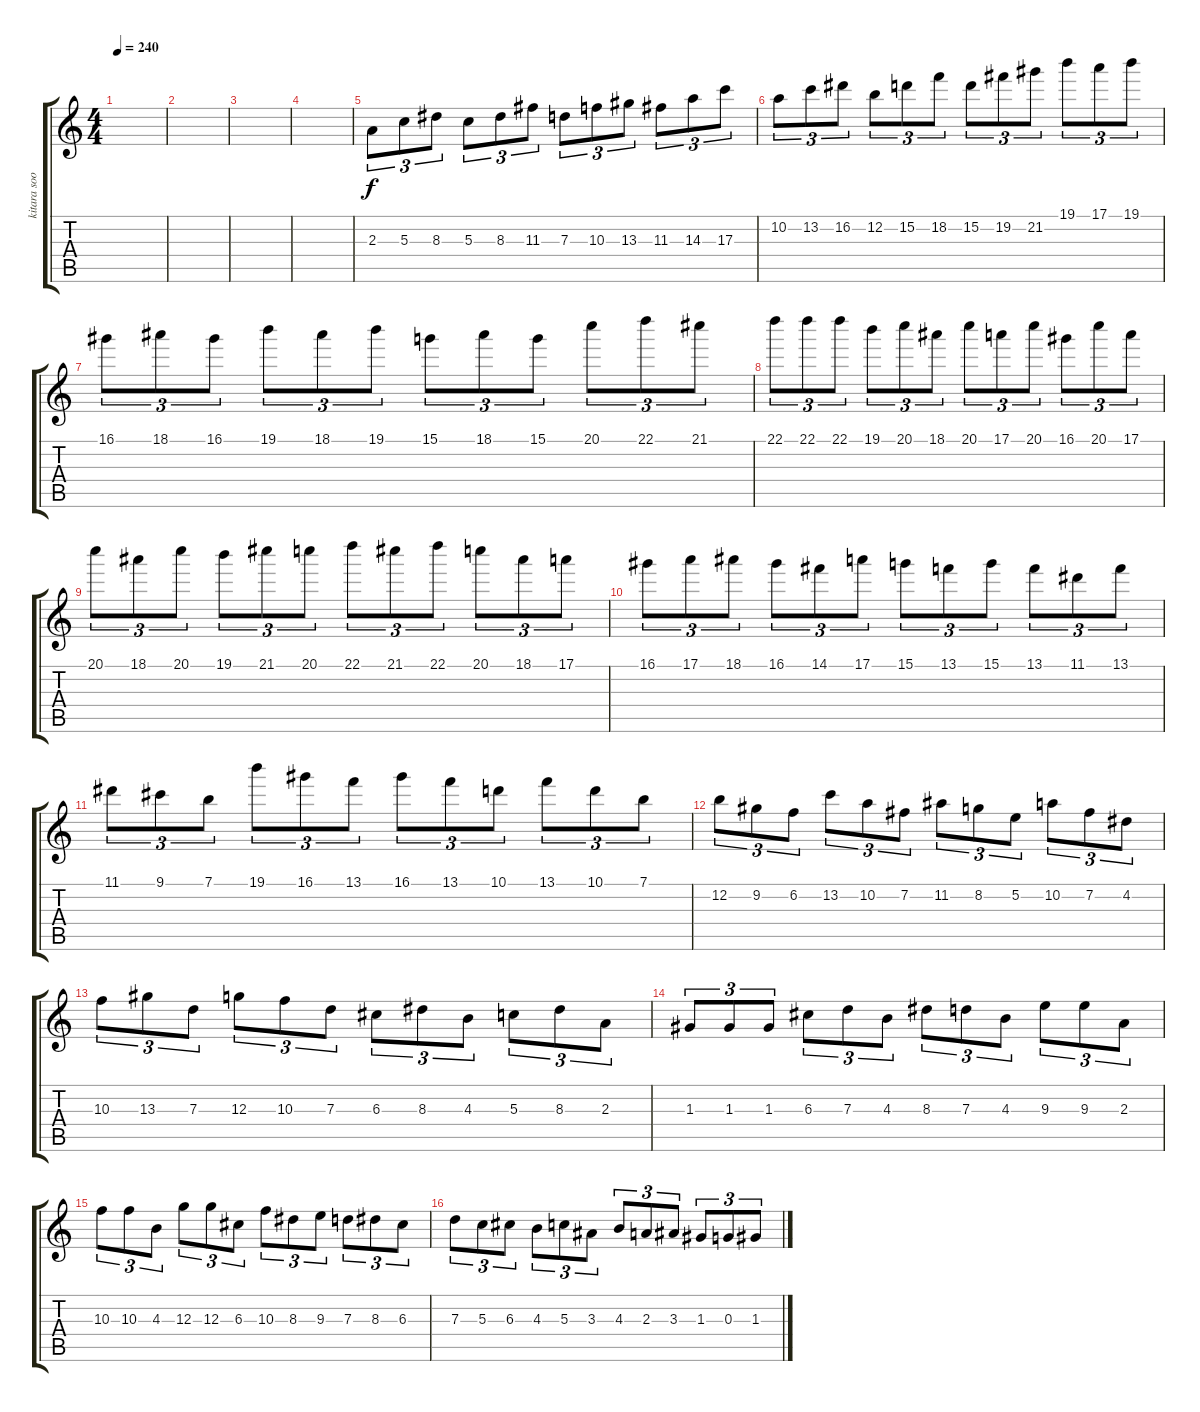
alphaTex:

\track ("kitara soolo" "kitara soo") {instrument overdrivenguitar}
\staff {score tabs}
\tuning (E4 B3 G3 D3 A2 E2) {hide}
\ts (4 4)
\tempo 240
\clef g2
\ks c
|
|
|
|
2.3.8{tu (3 2)} 5.3.8{tu (3 2)} 8.3.8{tu (3 2)} 5.3.8{tu (3 2)} 8.3.8{tu (3 2)} 11.3.8{tu (3 2)} 7.3.8{tu (3 2)} 10.3.8{tu (3 2)} 13.3.8{tu (3 2)} 11.3.8{tu (3 2)} 14.3.8{tu (3 2)} 17.3.8{tu (3 2)} |
10.2.8{tu (3 2)} 13.2.8{tu (3 2)} 16.2.8{tu (3 2)} 12.2.8{tu (3 2)} 15.2.8{tu (3 2)} 18.2.8{tu (3 2)} 15.2.8{tu (3 2)} 19.2.8{tu (3 2)} 21.2.8{tu (3 2)} 19.1.8{tu (3 2)} 17.1.8{tu (3 2)} 19.1.8{tu (3 2)} |
16.1.8{tu (3 2)} 18.1.8{tu (3 2)} 16.1.8{tu (3 2)} 19.1.8{tu (3 2)} 18.1.8{tu (3 2)} 19.1.8{tu (3 2)} 15.1.8{tu (3 2)} 18.1.8{tu (3 2)} 15.1.8{tu (3 2)} 20.1.8{tu (3 2)} 22.1.8{tu (3 2)} 21.1.8{tu (3 2)} |
22.1.8{tu (3 2)} 22.1.8{tu (3 2)} 22.1.8{tu (3 2)} 19.1.8{tu (3 2)} 20.1.8{tu (3 2)} 18.1.8{tu (3 2)} 20.1.8{tu (3 2)} 17.1.8{tu (3 2)} 20.1.8{tu (3 2)} 16.1.8{tu (3 2)} 20.1.8{tu (3 2)} 17.1.8{tu (3 2)} |
20.1.8{tu (3 2)} 18.1.8{tu (3 2)} 20.1.8{tu (3 2)} 19.1.8{tu (3 2)} 21.1.8{tu (3 2)} 20.1.8{tu (3 2)} 22.1.8{tu (3 2)} 21.1.8{tu (3 2)} 22.1.8{tu (3 2)} 20.1.8{tu (3 2)} 18.1.8{tu (3 2)} 17.1.8{tu (3 2)} |
16.1.8{tu (3 2)} 17.1.8{tu (3 2)} 18.1.8{tu (3 2)} 16.1.8{tu (3 2)} 14.1.8{tu (3 2)} 17.1.8{tu (3 2)} 15.1.8{tu (3 2)} 13.1.8{tu (3 2)} 15.1.8{tu (3 2)} 13.1.8{tu (3 2)} 11.1.8{tu (3 2)} 13.1.8{tu (3 2)} |
11.1.8{tu (3 2)} 9.1.8{tu (3 2)} 7.1.8{tu (3 2)} 19.1.8{tu (3 2)} 16.1.8{tu (3 2)} 13.1.8{tu (3 2)} 16.1.8{tu (3 2)} 13.1.8{tu (3 2)} 10.1.8{tu (3 2)} 13.1.8{tu (3 2)} 10.1.8{tu (3 2)} 7.1.8{tu (3 2)} |
12.2.8{tu (3 2)} 9.2.8{tu (3 2)} 6.2.8{tu (3 2)} 13.2.8{tu (3 2)} 10.2.8{tu (3 2)} 7.2.8{tu (3 2)} 11.2.8{tu (3 2)} 8.2.8{tu (3 2)} 5.2.8{tu (3 2)} 10.2.8{tu (3 2)} 7.2.8{tu (3 2)} 4.2.8{tu (3 2)} |
10.3.8{tu (3 2)} 13.3.8{tu (3 2)} 7.3.8{tu (3 2)} 12.3.8{tu (3 2)} 10.3.8{tu (3 2)} 7.3.8{tu (3 2)} 6.3.8{tu (3 2)} 8.3.8{tu (3 2)} 4.3.8{tu (3 2)} 5.3.8{tu (3 2)} 8.3.8{tu (3 2)} 2.3.8{tu (3 2)} |
1.3.8{tu (3 2)} 1.3.8{tu (3 2)} 1.3.8{tu (3 2)} 6.3.8{tu (3 2)} 7.3.8{tu (3 2)} 4.3.8{tu (3 2)} 8.3.8{tu (3 2)} 7.3.8{tu (3 2)} 4.3.8{tu (3 2)} 9.3.8{tu (3 2)} 9.3.8{tu (3 2)} 2.3.8{tu (3 2)} |
10.3.8{tu (3 2)} 10.3.8{tu (3 2)} 4.3.8{tu (3 2)} 12.3.8{tu (3 2)} 12.3.8{tu (3 2)} 6.3.8{tu (3 2)} 10.3.8{tu (3 2)} 8.3.8{tu (3 2)} 9.3.8{tu (3 2)} 7.3.8{tu (3 2)} 8.3.8{tu (3 2)} 6.3.8{tu (3 2)} |
7.3.8{tu (3 2)} 5.3.8{tu (3 2)} 6.3.8{tu (3 2)} 4.3.8{tu (3 2)} 5.3.8{tu (3 2)} 3.3.8{tu (3 2)} 4.3.8{tu (3 2)} 2.3.8{tu (3 2)} 3.3.8{tu (3 2)} 1.3.8{tu (3 2)} 0.3.8{tu (3 2)} 1.3.8{tu (3 2)}
